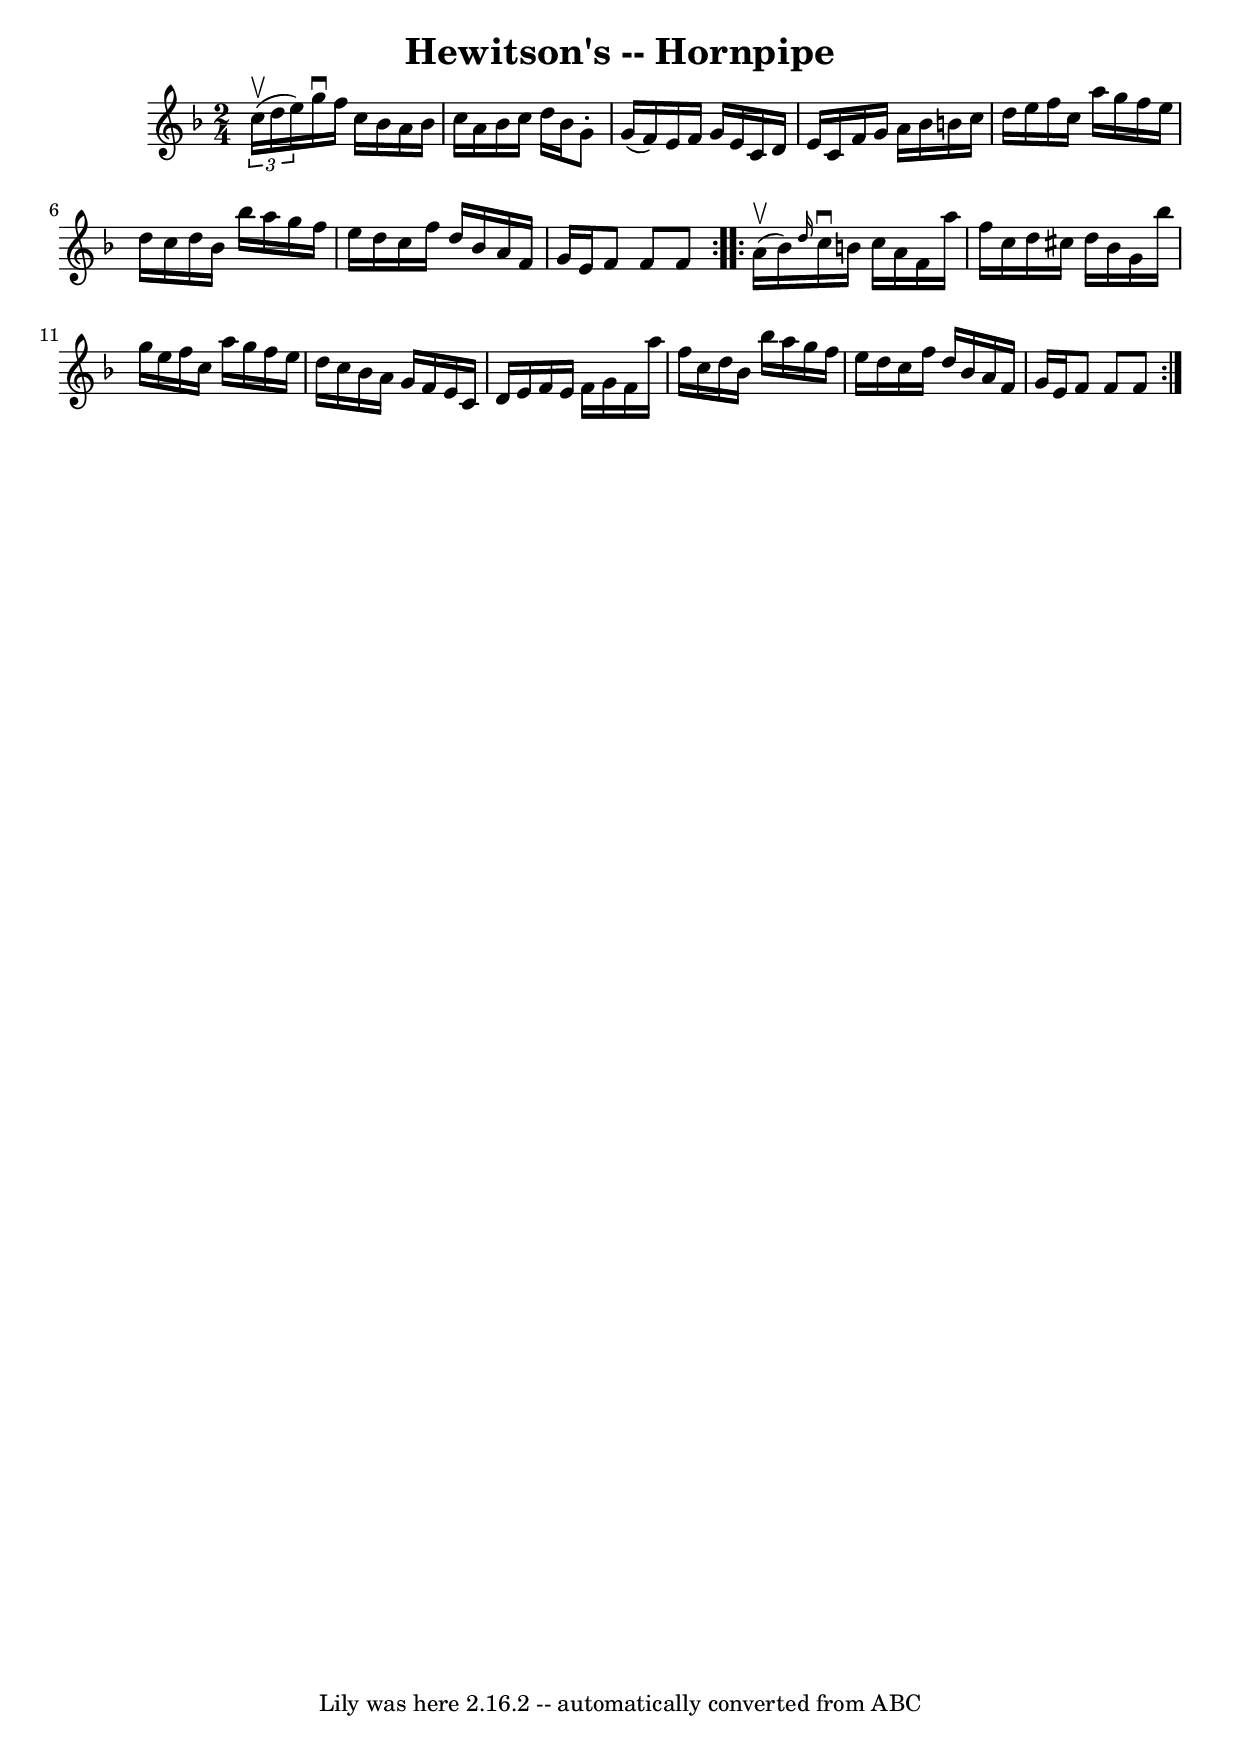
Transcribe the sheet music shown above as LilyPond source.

\version "2.16.2"
\include "Mammoth.ily"
\header {
  %% book = "Cole's 1000 Fiddle Tunes"
  crossRefNumber = "1"
  footnotes = ""
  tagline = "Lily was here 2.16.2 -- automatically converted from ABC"
  title = "Hewitson's -- Hornpipe"

}
voicedefault =  {



  \repeat volta 2 {

    \time 2/4 
    \key f \major
    \times 2/3 { c''16 (^\upbow d''16 e''16) 
	       } 
    |
    g''16^\downbow f''16 c''16 bes'16 a'16 bes'16    
    c''16 a'16  |
    bes'16 c''16 d''16 bes'16 g'8 -. g'16 (
    f'16) |
    e'16 f'16 g'16 e'16 c'16 d'16 e'16    
    c'16  |
    f'16 g'16 a'16 bes'16 b'16 c''16 d''16    
    e''16  |
    f''16 c''16 a''16 g''16 f''16 e''16 d''16 
    c''16  |
    d''16 bes'16 bes''16 a''16 g''16 f''16    
    e''16 d''16  |
    c''16 f''16 d''16 bes'16 a'16 f'16    
    g'16 e'16  |
    f'8 f'8 f'8  
  }     
  \repeat volta 2 {
    a'16 
    (^\upbow bes'16) |
    \grace { d''16  
	   } c''16^\downbow b'16    
    c''16 a'16 f'16 a''16 f''16 c''16  |
    d''16 cis''16   
    d''16 bes'16 g'16 bes''16 g''16 e''16  |
    f''16    
    c''16 a''16 g''16 f''16 e''16 d''16 c''16  |
    bes'16  
    a'16 g'16 f'16 e'16 c'16 d'16 e'16  |
    f'16    
    e'16 f'16 g'16 f'16 a''16 f''16 c''16  |
    d''16    
    bes'16 bes''16 a''16 g''16 f''16 e''16 d''16  |
    
    c''16 f''16 d''16 bes'16 a'16 f'16 g'16 e'16  |
    
    f'8 f'8 f'8  
  }   

}

\score{
  <<

    \context Staff="default"
    {
      \voicedefault 
      
    }

  >>
  \layout {
    
  }
  \midi {
  }

}
